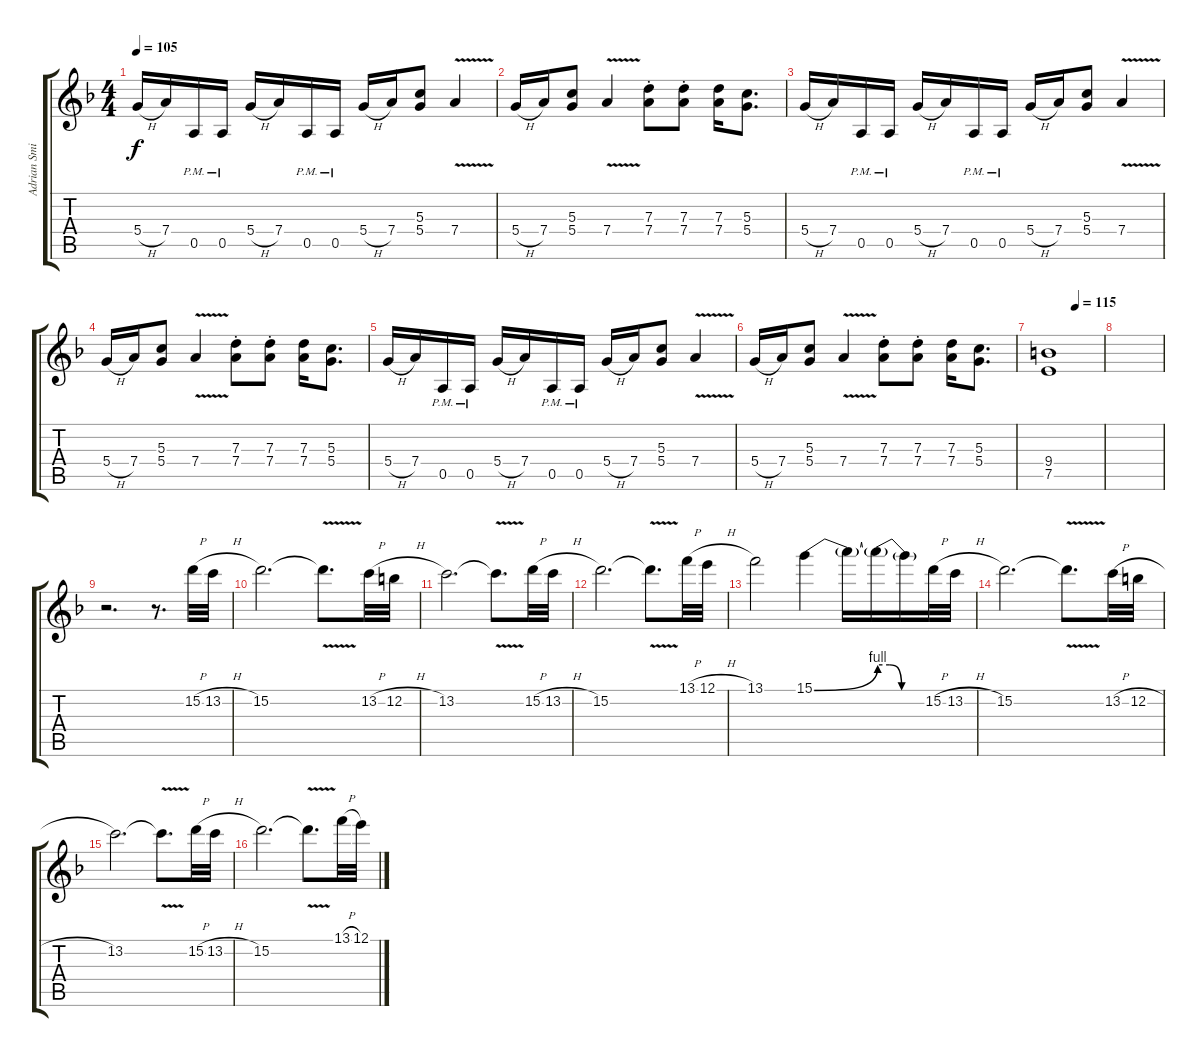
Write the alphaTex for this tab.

\track ("Adrian Smith" "Adrian Smi") {instrument distortionguitar}
\staff {score tabs}
\tuning (E4 B3 G3 D3 A2 E2) {hide}
\ts (4 4)
\tempo 105
\clef g2
\ks dminor
5.4{h}.16{dy f} 7.4.16 0.5{pm}.16 0.5{pm}.16 5.4{h}.16 7.4.16 0.5{pm}.16 0.5{pm}.16 5.4{h}.16 7.4.16 (5.3 5.4).8 7.4{v}.4 |
5.4{h}.16 7.4.16 (5.3 5.4).8 7.4{v}.4 (7.3{st} 7.4{st}).8 (7.3{st} 7.4{st}).8 (7.3 7.4).16 (5.3 5.4).8{d} |
5.4{h}.16 7.4.16 0.5{pm}.16 0.5{pm}.16 5.4{h}.16 7.4.16 0.5{pm}.16 0.5{pm}.16 5.4{h}.16 7.4.16 (5.3 5.4).8 7.4{v}.4 |
5.4{h}.16 7.4.16 (5.3 5.4).8 7.4{v}.4 (7.3{st} 7.4{st}).8 (7.3{st} 7.4{st}).8 (7.3 7.4).16 (5.3 5.4).8{d} |
5.4{h}.16 7.4.16 0.5{pm}.16 0.5{pm}.16 5.4{h}.16 7.4.16 0.5{pm}.16 0.5{pm}.16 5.4{h}.16 7.4.16 (5.3 5.4).8 7.4{v}.4 |
5.4{h}.16 7.4.16 (5.3 5.4).8 7.4{v}.4 (7.3{st} 7.4{st}).8 (7.3{st} 7.4{st}).8 (7.3 7.4).16 (5.3 5.4).8{d} |
\tempo (115 0.5)
(9.4 7.5).1 |
|
r.2{d} r.8{d} 15.2{h}.32 13.2{h}.32 |
15.2.2{d} 15.2{v t}.8{d} 13.2{h}.32 12.2{h}.32 |
13.2.2{d} 13.2{v t}.8{d} 15.2{h}.32 13.2{h}.32 |
15.2.2{d} 15.2{v t}.8{d} 13.1{h}.32 12.1{h}.32 |
13.1.2 15.1{be (bend 0 0 60 4)}.4 15.1{t}.16 15.1{be (custom 0 4 15 4 30 0 60 0) t}.16 15.1{t}.16 15.2{h}.32 13.2{h}.32 |
15.2.2{d} 15.2{v t}.8{d} 13.2{h}.32 12.2{h}.32 |
13.2.2{d} 13.2{v t}.8{d} 15.2{h}.32 13.2{h}.32 |
15.2.2{d} 15.2{v t}.8{d} 13.1{h}.32 12.1{h}.32
